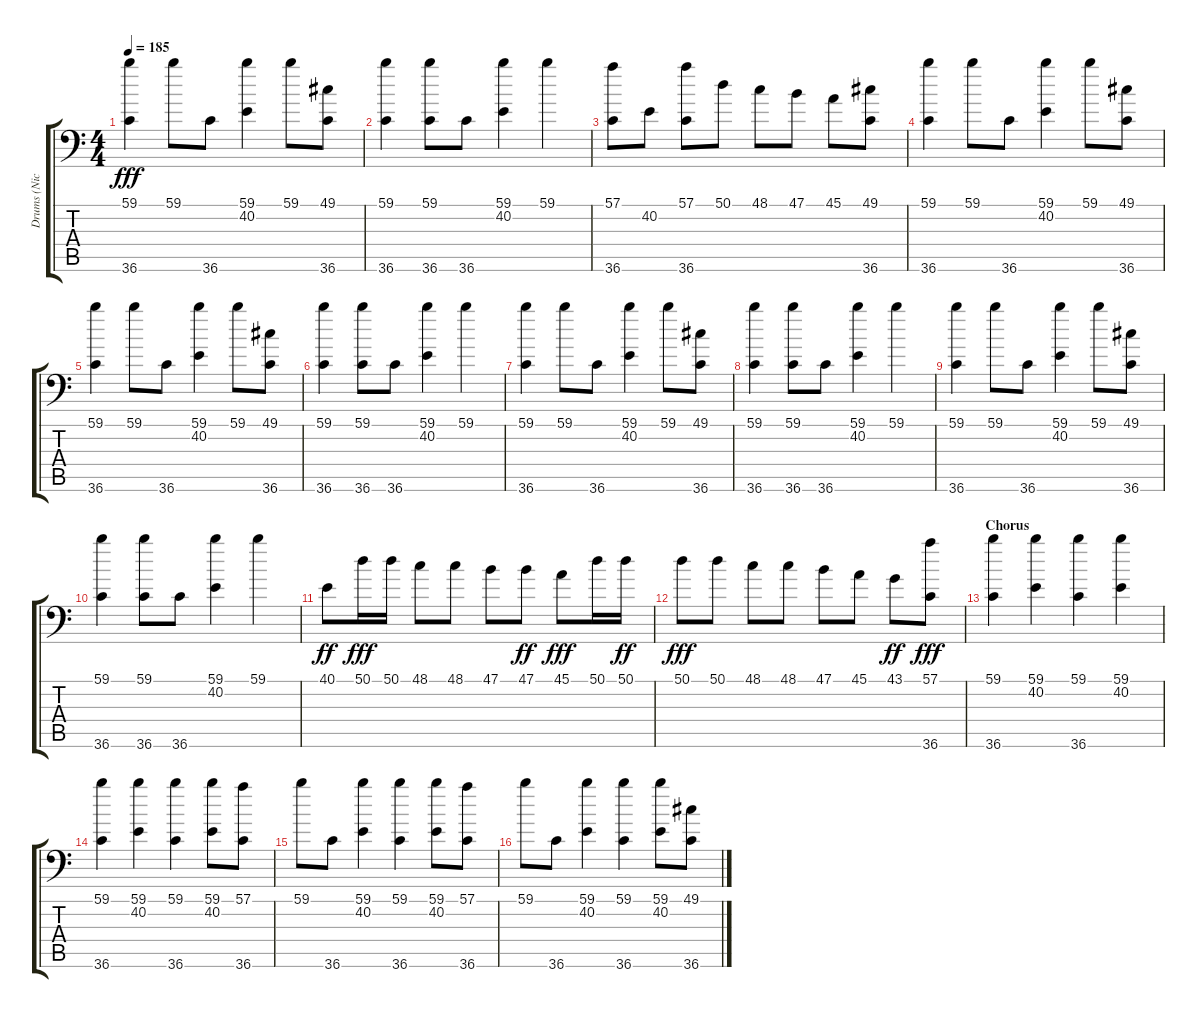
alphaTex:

\track ("Drums (Nicko McBrain" "Drums (Nic") {instrument acousticgrandpiano}
\staff {score tabs}
\tuning (C-1 C-1 C-1 C-1 C-1 C-1) {hide}
\ts (4 4)
\tempo 185
\clef f4
\ks c
(59.1 36.6).4{dy fff} 59.1.8 36.6.8 (59.1 40.2).4 59.1.8 (49.1 36.6).8 |
(59.1 36.6).4 (59.1 36.6).8 36.6.8 (59.1 40.2).4 59.1.4 |
(57.1 36.6).8 40.2.8 (57.1 36.6).8 50.1.8 48.1.8 47.1.8 45.1.8 (49.1 36.6).8 |
(59.1 36.6).4 59.1.8 36.6.8 (59.1 40.2).4 59.1.8 (49.1 36.6).8 |
(59.1 36.6).4 59.1.8 36.6.8 (59.1 40.2).4 59.1.8 (49.1 36.6).8 |
(59.1 36.6).4 (59.1 36.6).8 36.6.8 (59.1 40.2).4 59.1.4 |
(59.1 36.6).4 59.1.8 36.6.8 (59.1 40.2).4 59.1.8 (49.1 36.6).8 |
(59.1 36.6).4 (59.1 36.6).8 36.6.8 (59.1 40.2).4 59.1.4 |
(59.1 36.6).4 59.1.8 36.6.8 (59.1 40.2).4 59.1.8 (49.1 36.6).8 |
(59.1 36.6).4 (59.1 36.6).8 36.6.8 (59.1 40.2).4 59.1.4 |
40.1.8{dy ff} 50.1.16{dy fff} 50.1.16 48.1.8 48.1.8 47.1.8 47.1.8{dy ff} 45.1.8{dy fff} 50.1.16 50.1.16{dy ff} |
50.1.8{dy fff} 50.1.8 48.1.8 48.1.8 47.1.8 45.1.8 43.1.8{dy ff} (57.1 36.6).8{dy fff} |
\section ("" "Chorus")
(59.1 36.6).4 (59.1 40.2).4 (59.1 36.6).4 (59.1 40.2).4 |
(59.1 36.6).4 (59.1 40.2).4 (59.1 36.6).4 (59.1 40.2).8 (57.1 36.6).8 |
59.1.8 36.6.8 (59.1 40.2).4 (59.1 36.6).4 (59.1 40.2).8 (57.1 36.6).8 |
59.1.8 36.6.8 (59.1 40.2).4 (59.1 36.6).4 (59.1 40.2).8 (49.1 36.6).8
